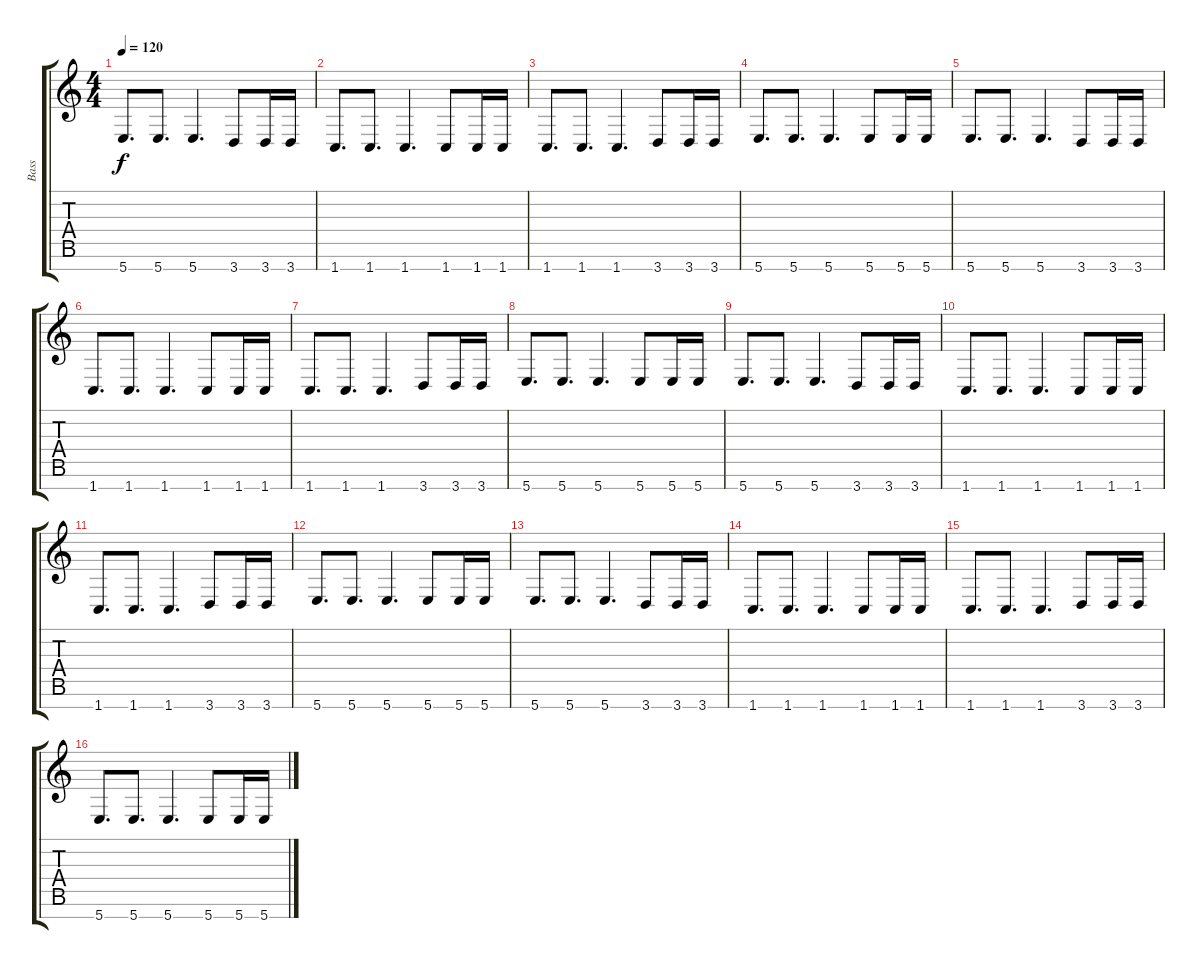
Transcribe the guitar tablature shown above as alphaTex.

\track ("Bass" "Bass") {instrument electricbasspick}
\staff {score tabs}
\tuning (E4 B3 G3 D3 A2 E2 B1) {hide}
\ts (4 4)
\tempo 120
\clef g2
\ks c
5.7.8{d dy f} 5.7.8{d} 5.7.4{d} 3.7.8 3.7.16 3.7.16 |
1.7.8{d} 1.7.8{d} 1.7.4{d} 1.7.8 1.7.16 1.7.16 |
1.7.8{d} 1.7.8{d} 1.7.4{d} 3.7.8 3.7.16 3.7.16 |
5.7.8{d} 5.7.8{d} 5.7.4{d} 5.7.8 5.7.16 5.7.16 |
5.7.8{d} 5.7.8{d} 5.7.4{d} 3.7.8 3.7.16 3.7.16 |
1.7.8{d} 1.7.8{d} 1.7.4{d} 1.7.8 1.7.16 1.7.16 |
1.7.8{d} 1.7.8{d} 1.7.4{d} 3.7.8 3.7.16 3.7.16 |
5.7.8{d} 5.7.8{d} 5.7.4{d} 5.7.8 5.7.16 5.7.16 |
5.7.8{d} 5.7.8{d} 5.7.4{d} 3.7.8 3.7.16 3.7.16 |
1.7.8{d} 1.7.8{d} 1.7.4{d} 1.7.8 1.7.16 1.7.16 |
1.7.8{d} 1.7.8{d} 1.7.4{d} 3.7.8 3.7.16 3.7.16 |
5.7.8{d} 5.7.8{d} 5.7.4{d} 5.7.8 5.7.16 5.7.16 |
5.7.8{d} 5.7.8{d} 5.7.4{d} 3.7.8 3.7.16 3.7.16 |
1.7.8{d} 1.7.8{d} 1.7.4{d} 1.7.8 1.7.16 1.7.16 |
1.7.8{d} 1.7.8{d} 1.7.4{d} 3.7.8 3.7.16 3.7.16 |
5.7.8{d} 5.7.8{d} 5.7.4{d} 5.7.8 5.7.16 5.7.16
